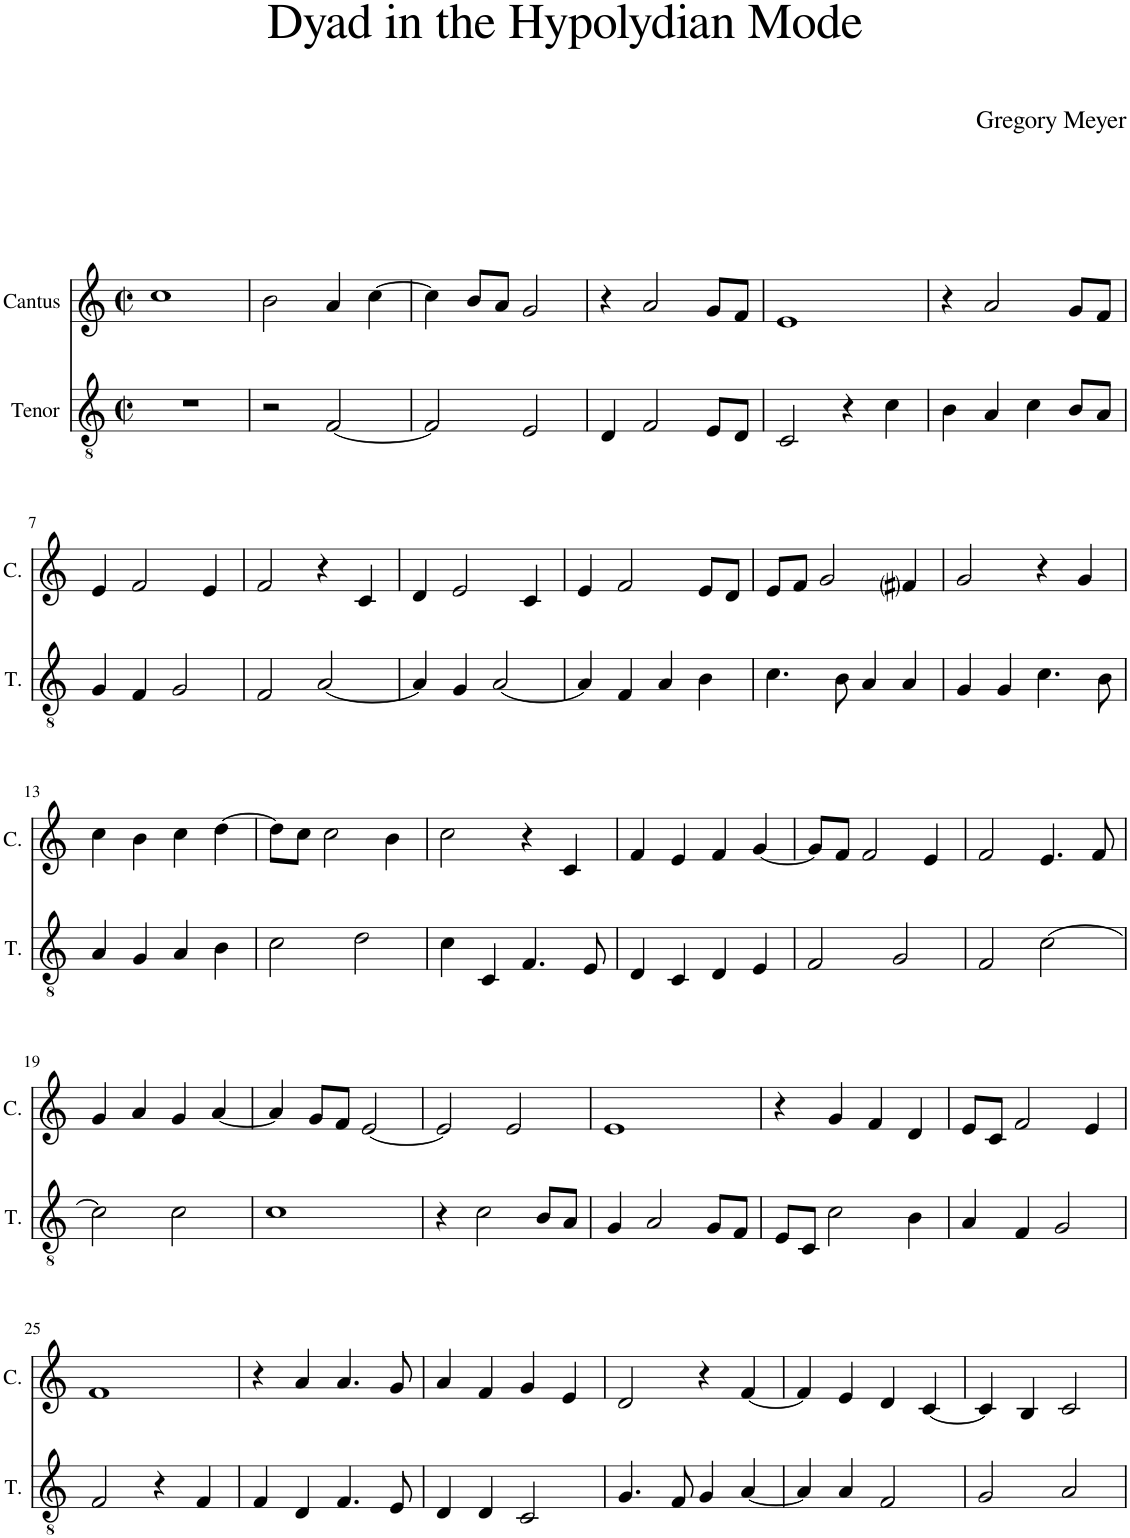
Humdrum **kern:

**kern	**kern
*part2	*part1
*staff2	*staff1
*I"Tenor	*I"Cantus
*I'T.	*I'C.
*clefGv2	*clefG2
*k[]	*k[]
*M2/2	*M2/2
*met(c|)	*met(c|)
=1	=1
1r	1cc
=2	=2
2r	2b\
[2F/	4a/
.	[4cc\
=3	=3
2F/]	4cc\]
.	8b/L
.	8a/J
2E/	2g/
=4	=4
4D/	4r
2F/	2a/
8E/L	8g/L
8D/J	8f/J
=5	=5
2C/	1e
4r	.
4c\	.
=6	=6
4B\	4r
4A/	2a/
4c\	.
8B/L	8g/L
8A/J	8f/J
!!LO:LB:g=z
=7	=7
4G/	4e/
4F/	2f/
2G/	.
.	4e/
=8	=8
2F/	2f/
[2A/	4r
.	4c/
=9	=9
4A/]	4d/
4G/	2e/
[2A/	.
.	4c/
=10	=10
4A/]	4e/
4F/	2f/
4A/	.
4B\	8e/L
.	8d/J
=11	=11
4.c\	8e/L
.	8f/J
.	2g/
8B\	.
4A/	.
4A/	4f#i/
=12	=12
4G/	2g/
4G/	.
4.c\	4r
.	4g/
8B\	.
!!LO:LB:g=z
=13	=13
4A/	4cc\
4G/	4b\
4A/	4cc\
4B\	[4dd\
=14	=14
2c\	8dd\L]
.	8cc\J
.	2cc\
2d\	.
.	4b\
=15	=15
4c\	2cc\
4C/	.
4.F/	4r
.	4c/
8E/	.
=16	=16
4D/	4f/
4C/	4e/
4D/	4f/
4E/	[4g/
=17	=17
2F/	8g/L]
.	8f/J
.	2f/
2G/	.
.	4e/
=18	=18
2F/	2f/
[2c\	4.e/
.	8f/
!!LO:LB:g=z
=19	=19
2c\]	4g/
.	4a/
2c\	4g/
.	[4a/
=20	=20
1c	4a/]
.	8g/L
.	8f/J
.	[2e/
=21	=21
4r	2e/]
2c\	.
.	2e/
8B/L	.
8A/J	.
=22	=22
4G/	1e
2A/	.
8G/L	.
8F/J	.
=23	=23
8E/L	4r
8C/J	.
2c\	4g/
.	4f/
4B\	4d/
=24	=24
4A/	8e/L
.	8c/J
4F/	2f/
2G/	.
.	4e/
!!LO:LB:g=z
=25	=25
2F/	1f
4r	.
4F/	.
=26	=26
4F/	4r
4D/	4a/
4.F/	4.a/
8E/	8g/
=27	=27
4D/	4a/
4D/	4f/
2C/	4g/
.	4e/
=28	=28
4.G/	2d/
8F/	.
4G/	4r
[4A/	[4f/
=29	=29
4A/]	4f/]
4A/	4e/
2F/	4d/
.	[4c/
=30	=30
2G/	4c/]
.	4B/
2A/	2c/
=	=
*-	*-
